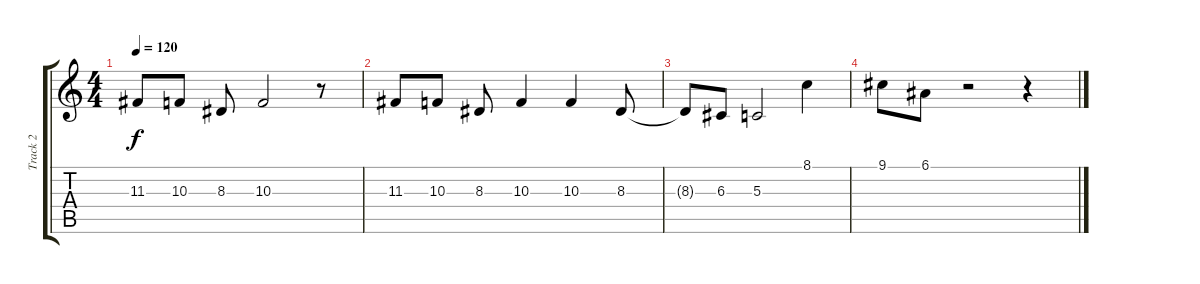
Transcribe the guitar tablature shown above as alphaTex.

\track ("Track 2" "Track 2") {instrument oboe}
\staff {score tabs}
\tuning (E4 B3 G3 D3 A2 E2) {hide}
\ts (4 4)
\tempo 120
\clef g2
\ks c
11.3{t}.8{dy f} 10.3.8 8.3.8 10.3.2 r.8 |
11.3.8 10.3.8 8.3.8 10.3.4 10.3.4 8.3.8 |
8.3{t}.8 6.3.8 5.3.2 8.1.4 |
9.1.8 6.1.8 r.2 r.4
